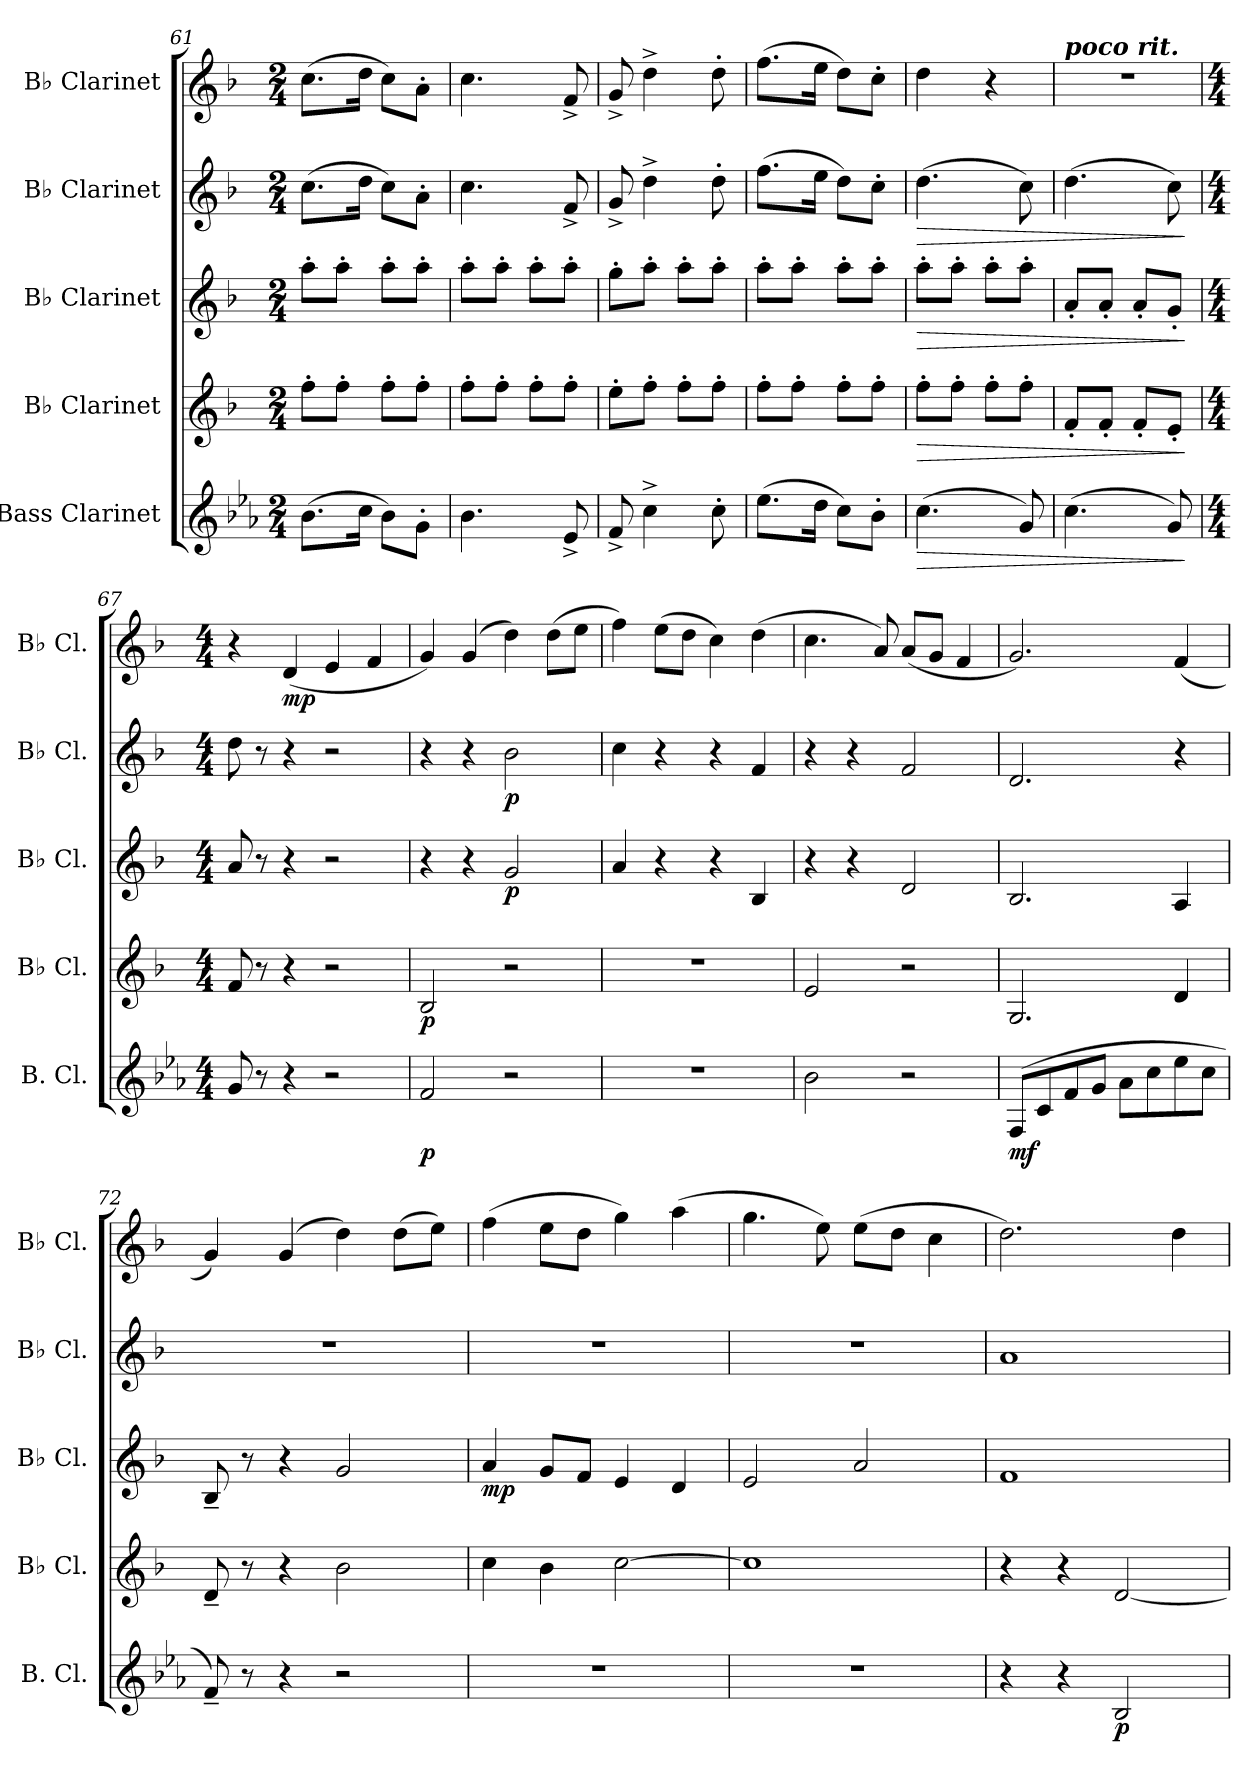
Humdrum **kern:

**kern	**dynam	**kern	**dynam	**kern	**dynam	**kern	**dynam	**kern	**dynam
*part5	*part5	*part4	*part4	*part3	*part3	*part2	*part2	*part1	*part1
*staff5	*staff5	*staff4	*staff4	*staff3	*staff3	*staff2	*staff2	*staff1	*staff1
*I"Bass Clarinet	*	*I"B♭ Clarinet	*	*I"B♭ Clarinet	*	*I"B♭ Clarinet	*	*I"B♭ Clarinet	*
*I'B. Cl.	*	*I'B♭ Cl.	*	*I'B♭ Cl.	*	*I'B♭ Cl.	*	*I'B♭ Cl.	*
*clefG2	*	*clefG2	*	*clefG2	*	*clefG2	*	*clefG2	*
*ITrd8c14	*	*ITrd1c2	*	*ITrd1c2	*	*ITrd1c2	*	*ITrd1c2	*
*k[b-e-a-]	*	*k[b-e-a-]	*	*k[b-e-a-]	*	*k[b-e-a-]	*	*k[b-e-a-]	*
*M2/4	*	*M2/4	*	*M2/4	*	*M2/4	*	*M2/4	*
=61	=61	=61	=61	=61	=61	=61	=61	=61	=61
(8.B-\L	.	8ee-'\L	.	8gg'\L	.	(8.b-\L	.	(8.b-\L	.
.	.	8ee-'\J	.	8gg'\J	.	.	.	.	.
16c\Jk	.	.	.	.	.	16cc\Jk	.	16cc\Jk	.
8B-\L)	.	8ee-'\L	.	8gg'\L	.	8b-\L)	.	8b-\L)	.
8G'\J	.	8ee-'\J	.	8gg'\J	.	8g'\J	.	8g'\J	.
=62	=62	=62	=62	=62	=62	=62	=62	=62	=62
4.B-\	.	8ee-'\L	.	8gg'\L	.	4.b-\	.	4.b-\	.
.	.	8ee-'\J	.	8gg'\J	.	.	.	.	.
.	.	8ee-'\L	.	8gg'\L	.	.	.	.	.
8E-^/	.	8ee-'\J	.	8gg'\J	.	8e-^/	.	8e-^/	.
=63	=63	=63	=63	=63	=63	=63	=63	=63	=63
8F^/	.	8dd'\L	.	8ff'\L	.	8f^/	.	8f^/	.
4c^\	.	8ee-'\J	.	8gg'\J	.	4cc^\	.	4cc^\	.
.	.	8ee-'\L	.	8gg'\L	.	.	.	.	.
8c'\	.	8ee-'\J	.	8gg'\J	.	8cc'\	.	8cc'\	.
=64	=64	=64	=64	=64	=64	=64	=64	=64	=64
(8.e-\L	.	8ee-'\L	.	8gg'\L	.	(8.ee-\L	.	(8.ee-\L	.
.	.	8ee-'\J	.	8gg'\J	.	.	.	.	.
16d\Jk	.	.	.	.	.	16dd\Jk	.	16dd\Jk	.
8c\L)	.	8ee-'\L	.	8gg'\L	.	8cc\L)	.	8cc\L)	.
8B-'\J	.	8ee-'\J	.	8gg'\J	.	8b-'\J	.	8b-'\J	.
!!LO:PB:g=z
=65	=65	=65	=65	=65	=65	=65	=65	=65	=65
!	!LO:HP:b	!	!LO:HP:b	!	!LO:HP:b	!	!LO:HP:b	!	!
(4.c\	>	8ee-'\L	>	8gg'\L	>	(4.cc\	>	4cc\	.
.	.	8ee-'\J	.	8gg'\J	.	.	.	.	.
.	.	8ee-'\L	.	8gg'\L	.	.	.	4r	.
8G/)	.	8ee-'\J	.	8gg'\J	.	8b-\)	.	.	.
=66	=66	=66	=66	=66	=66	=66	=66	=66	=66
!	!	!	!	!	!	!	!	!LO:TX:a:Bi:t=poco rit.	!
(4.c\	.	8e-'/L	.	8g'/L	.	(4.cc\	.	2r	.
.	.	8e-'/J	.	8g'/J	.	.	.	.	.
.	.	8e-'/L	.	8g'/L	.	.	.	.	.
8G/)	.	8d'/J	.	8f'/J	.	8b-\)	.	.	.
.	]	.	]	.	]	.	]	.	.
=67	=67	=67	=67	=67	=67	=67	=67	=67	=67
!!LO:REH:place=s1:a:B:fs=14:t=C
*M4/4	*	*M4/4	*	*M4/4	*	*M4/4	*	*M4/4	*
*	*	*	*	*	*	*	*	*MM134	*
8G/	.	8e-/	.	8g/	.	8cc\	.	4r	.
8r	.	8r	.	8r	.	8r	.	.	.
!	!	!	!	!	!	!	!	!	!LO:DY:b
4r	.	4r	.	4r	.	4r	.	(4c/	mp
2r	.	2r	.	2r	.	2r	.	4d/	.
.	.	.	.	.	.	.	.	4e-/	.
=68	=68	=68	=68	=68	=68	=68	=68	=68	=68
!	!LO:DY:b	!	!LO:DY:b	!	!	!	!	!	!
2F/	p	2A-/	p	4r	.	4r	.	4f/)	.
.	.	.	.	4r	.	4r	.	(4f/	.
!	!	!	!	!	!LO:DY:b	!	!LO:DY:b	!	!
2r	.	2r	.	2f/	p	2a-\	p	4cc\)	.
.	.	.	.	.	.	.	.	(8cc\L	.
.	.	.	.	.	.	.	.	8dd\J	.
=69	=69	=69	=69	=69	=69	=69	=69	=69	=69
1r	.	1r	.	4g/	.	4b-\	.	4ee-\)	.
.	.	.	.	4r	.	4r	.	(8dd\L	.
.	.	.	.	.	.	.	.	8cc\J	.
.	.	.	.	4r	.	4r	.	4b-\)	.
.	.	.	.	4A-/	.	4e-/	.	(4cc\	.
=70	=70	=70	=70	=70	=70	=70	=70	=70	=70
2B-\	.	2d/	.	4r	.	4r	.	4.b-\	.
.	.	.	.	4r	.	4r	.	.	.
.	.	.	.	.	.	.	.	8g/)	.
2r	.	2r	.	2c/	.	2e-/	.	(8g/L	.
.	.	.	.	.	.	.	.	8f/J	.
.	.	.	.	.	.	.	.	4e-/	.
!!LO:LB:g=z
=71	=71	=71	=71	=71	=71	=71	=71	=71	=71
!	!LO:DY:b	!	!	!	!	!	!	!	!
(8FF/L	mf	2.F/	.	2.A-/	.	2.c/	.	2.f/)	.
8C/	.	.	.	.	.	.	.	.	.
8F/	.	.	.	.	.	.	.	.	.
8G/J	.	.	.	.	.	.	.	.	.
8A-\L	.	.	.	.	.	.	.	.	.
8c\	.	.	.	.	.	.	.	.	.
8e-\	.	4c/	.	4G/	.	4r	.	(4e-/	.
8c\J	.	.	.	.	.	.	.	.	.
=72	=72	=72	=72	=72	=72	=72	=72	=72	=72
8F~/)	.	8c~/	.	8A-~/	.	1r	.	4f/)	.
8r	.	8r	.	8r	.	.	.	.	.
4r	.	4r	.	4r	.	.	.	(4f/	.
2r	.	2a-\	.	2f/	.	.	.	4cc\)	.
.	.	.	.	.	.	.	.	(8cc\L	.
.	.	.	.	.	.	.	.	8dd\J)	.
=73	=73	=73	=73	=73	=73	=73	=73	=73	=73
!	!	!	!	!	!LO:DY:b	!	!	!	!
1r	.	4b-\	.	4g/	mp	1r	.	(4ee-\	.
.	.	4a-\	.	8f/L	.	.	.	8dd\L	.
.	.	.	.	8e-/J	.	.	.	8cc\J	.
.	.	[2b-\	.	4d/	.	.	.	4ff\)	.
.	.	.	.	4c/	.	.	.	(4gg\	.
=74	=74	=74	=74	=74	=74	=74	=74	=74	=74
1r	.	1b-]	.	2d/	.	1r	.	4.ff\	.
.	.	.	.	.	.	.	.	8dd\)	.
.	.	.	.	2g/	.	.	.	(8dd\L	.
.	.	.	.	.	.	.	.	8cc\J	.
.	.	.	.	.	.	.	.	4b-\	.
=75	=75	=75	=75	=75	=75	=75	=75	=75	=75
4r	.	4r	.	1e-	.	1g	.	2.cc\)	.
4r	.	4r	.	.	.	.	.	.	.
!	!LO:DY:b	!	!	!	!	!	!	!	!
2BB-/	p	[2c/	.	.	.	.	.	.	.
.	.	.	.	.	.	.	.	4cc\	.
=	=	=	=	=	=	=	=	=	=
*-	*-	*-	*-	*-	*-	*-	*-	*-	*-
